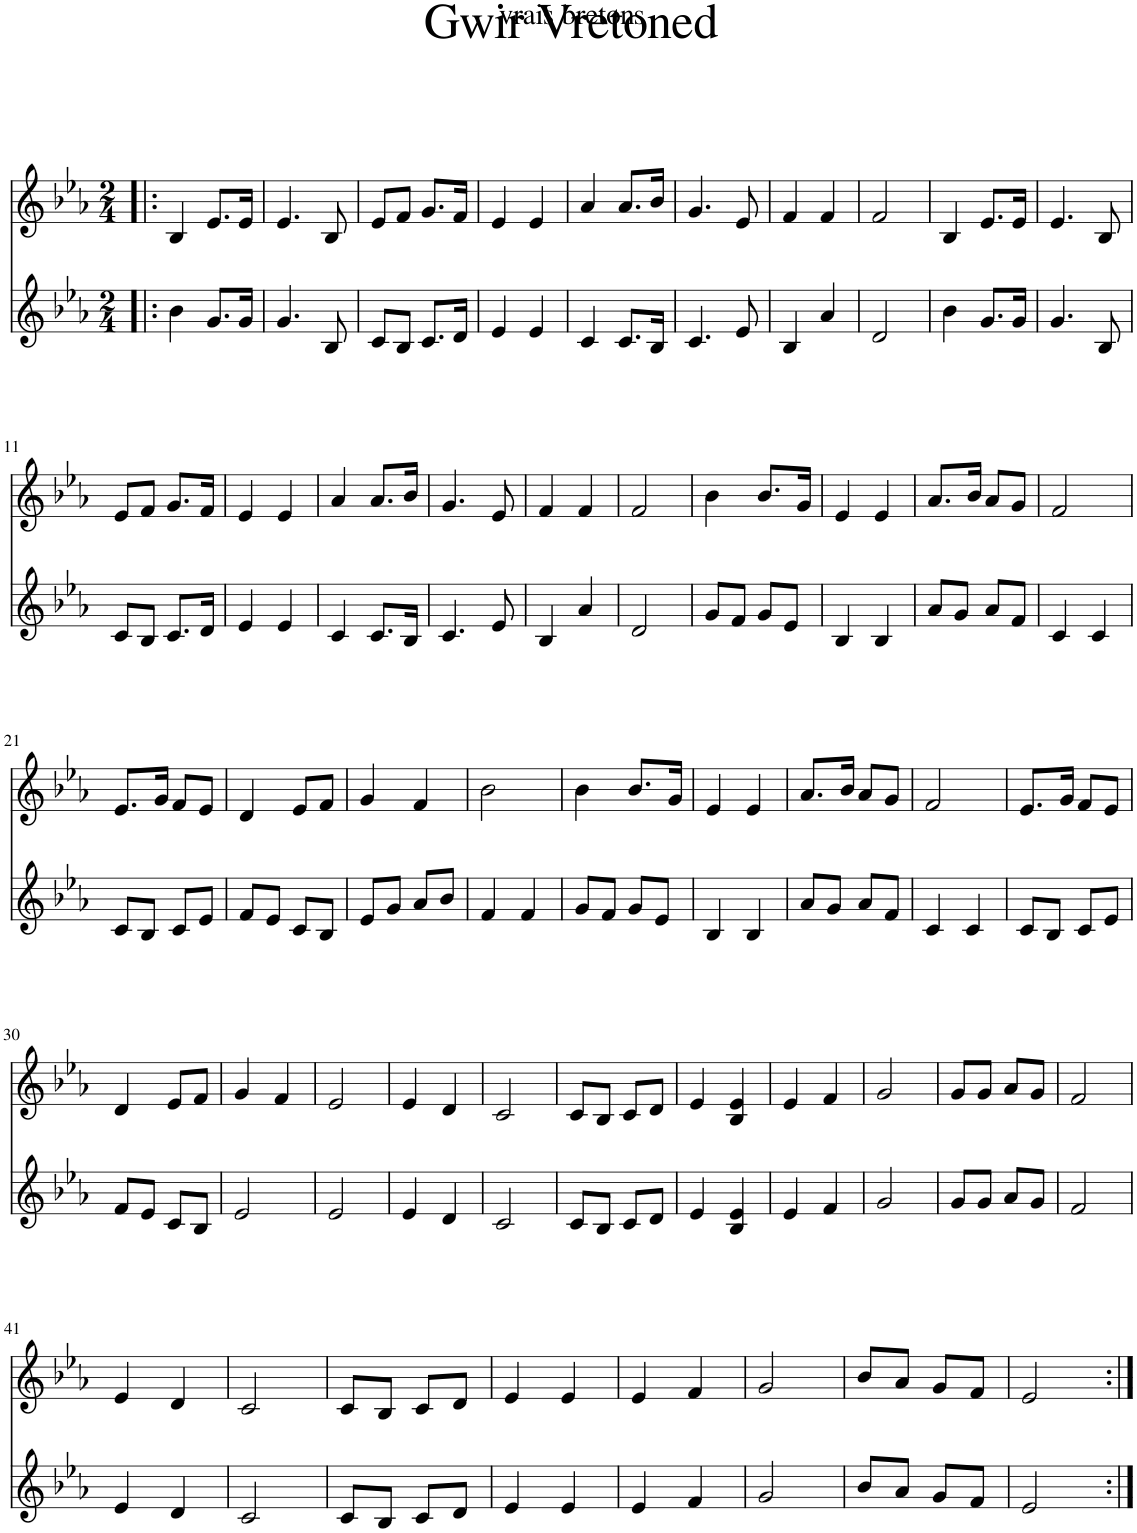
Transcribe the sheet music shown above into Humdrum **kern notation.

**kern	**kern
*part2	*part1
*staff2	*staff1
*I"Flute	*I"Flute
*I'Fl	*I'Fl
*clefG2	*clefG2
*k[b-e-a-]	*k[b-e-a-]
*M2/4	*M2/4
=1!|:	=1!|:
4b-\	4B-/
8.g/L	8.e-/L
16g/Jk	16e-/Jk
=2	=2
4.g/	4.e-/
8B-/	8B-/
=3	=3
8c/L	8e-/L
8B-/J	8f/J
8.c/L	8.g/L
16d/Jk	16f/Jk
=4	=4
4e-/	4e-/
4e-/	4e-/
=5	=5
4c/	4a-/
8.c/L	8.a-/L
16B-/Jk	16b-/Jk
=6	=6
4.c/	4.g/
8e-/	8e-/
=7	=7
4B-/	4f/
4a-/	4f/
=8	=8
2d/	2f/
=9	=9
4b-\	4B-/
8.g/L	8.e-/L
16g/Jk	16e-/Jk
=10	=10
4.g/	4.e-/
8B-/	8B-/
!!LO:LB:g=z
=11	=11
8c/L	8e-/L
8B-/J	8f/J
8.c/L	8.g/L
16d/Jk	16f/Jk
=12	=12
4e-/	4e-/
4e-/	4e-/
=13	=13
4c/	4a-/
8.c/L	8.a-/L
16B-/Jk	16b-/Jk
=14	=14
4.c/	4.g/
8e-/	8e-/
=15	=15
4B-/	4f/
4a-/	4f/
=16	=16
2d/	2f/
=17	=17
8g/L	4b-\
8f/J	.
8g/L	8.b-/L
8e-/J	.
.	16g/Jk
=18	=18
4B-/	4e-/
4B-/	4e-/
=19	=19
8a-/L	8.a-/L
8g/J	.
.	16b-/Jk
8a-/L	8a-/L
8f/J	8g/J
=20	=20
4c/	2f/
4c/	.
!!LO:LB:g=z
=21	=21
8c/L	8.e-/L
8B-/J	.
.	16g/Jk
8c/L	8f/L
8e-/J	8e-/J
=22	=22
8f/L	4d/
8e-/J	.
8c/L	8e-/L
8B-/J	8f/J
=23	=23
8e-/L	4g/
8g/J	.
8a-/L	4f/
8b-/J	.
=24	=24
4f/	2b-\
4f/	.
=25	=25
8g/L	4b-\
8f/J	.
8g/L	8.b-/L
8e-/J	.
.	16g/Jk
=26	=26
4B-/	4e-/
4B-/	4e-/
=27	=27
8a-/L	8.a-/L
8g/J	.
.	16b-/Jk
8a-/L	8a-/L
8f/J	8g/J
=28	=28
4c/	2f/
4c/	.
=29	=29
8c/L	8.e-/L
8B-/J	.
.	16g/Jk
8c/L	8f/L
8e-/J	8e-/J
!!LO:LB:g=z
=30	=30
8f/L	4d/
8e-/J	.
8c/L	8e-/L
8B-/J	8f/J
=31	=31
2e-/	4g/
.	4f/
=32	=32
2e-/	2e-/
=33	=33
4e-/	4e-/
4d/	4d/
=34	=34
2c/	2c/
=35	=35
8c/L	8c/L
8B-/J	8B-/J
8c/L	8c/L
8d/J	8d/J
=36	=36
4e-/	4e-/
4B-/ 4e-/	4B-/ 4e-/
=37	=37
4e-/	4e-/
4f/	4f/
=38	=38
2g/	2g/
=39	=39
8g/L	8g/L
8g/J	8g/J
8a-/L	8a-/L
8g/J	8g/J
=40	=40
2f/	2f/
!!LO:LB:g=z
=41	=41
4e-/	4e-/
4d/	4d/
=42	=42
2c/	2c/
=43	=43
8c/L	8c/L
8B-/J	8B-/J
8c/L	8c/L
8d/J	8d/J
=44	=44
4e-/	4e-/
4e-/	4e-/
=45	=45
4e-/	4e-/
4f/	4f/
=46	=46
2g/	2g/
=47	=47
8b-/L	8b-/L
8a-/J	8a-/J
8g/L	8g/L
8f/J	8f/J
=48	=48
2e-/	2e-/
=:|!	=:|!
*-	*-
